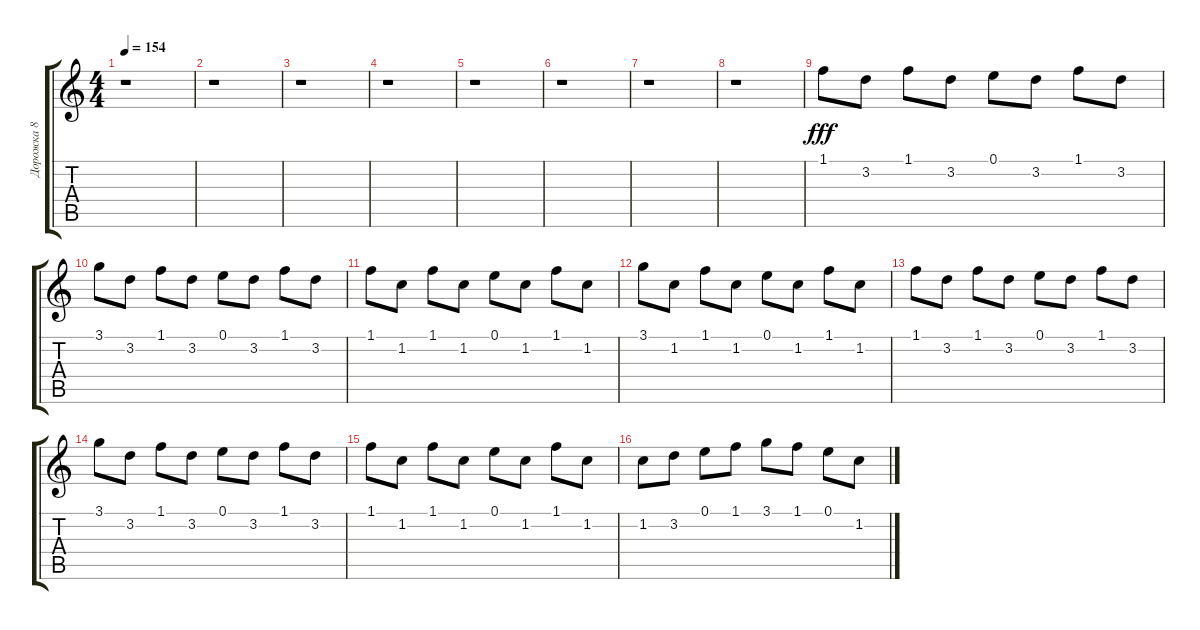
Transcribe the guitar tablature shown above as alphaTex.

\track ("Дорожка 8" "Дорожка 8") {instrument overdrivenguitar}
\staff {score tabs}
\tuning (E4 B3 G3 D3 A2 E2) {hide}
\ts (4 4)
\tempo 154
\clef g2
\ks c
r.1{dy fff instrument overdrivenguitar} |
r.1 |
r.1 |
r.1 |
r.1 |
r.1 |
r.1 |
r.1 |
1.1.8 3.2.8 1.1.8 3.2.8 0.1.8 3.2.8 1.1.8 3.2.8 |
3.1.8 3.2.8 1.1.8 3.2.8 0.1.8 3.2.8 1.1.8 3.2.8 |
1.1.8 1.2.8 1.1.8 1.2.8 0.1.8 1.2.8 1.1.8 1.2.8 |
3.1.8 1.2.8 1.1.8 1.2.8 0.1.8 1.2.8 1.1.8 1.2.8 |
1.1.8 3.2.8 1.1.8 3.2.8 0.1.8 3.2.8 1.1.8 3.2.8 |
3.1.8 3.2.8 1.1.8 3.2.8 0.1.8 3.2.8 1.1.8 3.2.8 |
1.1.8 1.2.8 1.1.8 1.2.8 0.1.8 1.2.8 1.1.8 1.2.8 |
1.2.8 3.2.8 0.1.8 1.1.8 3.1.8 1.1.8 0.1.8 1.2.8
